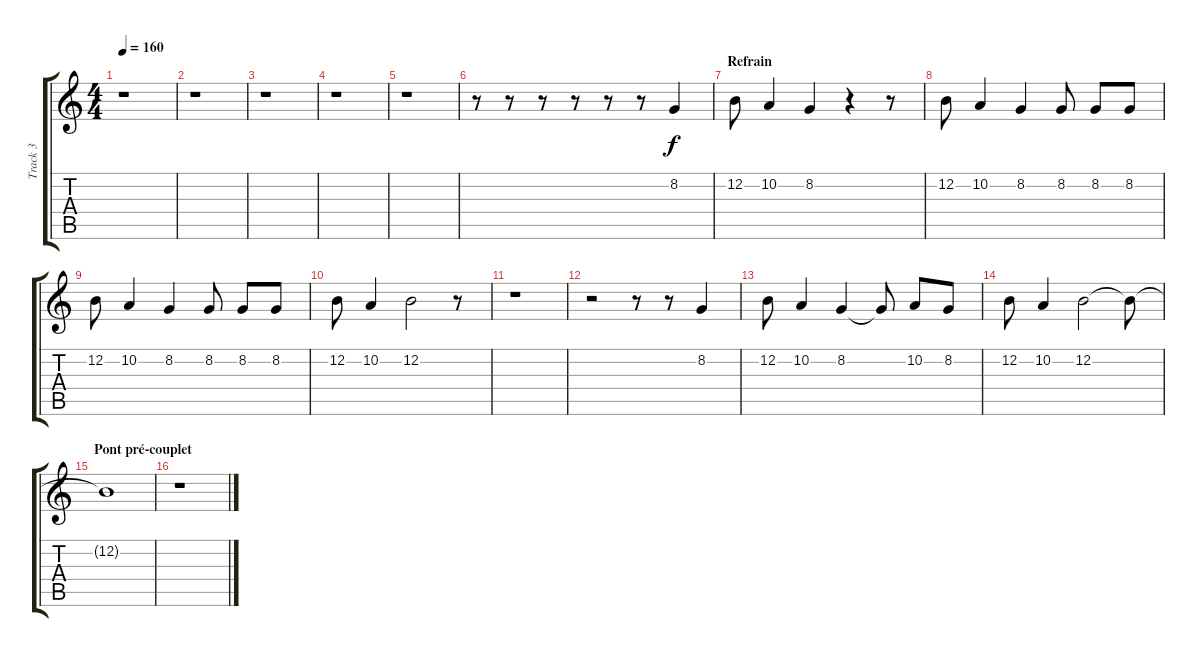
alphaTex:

\track ("Track 3" "Track 3") {instrument panflute}
\staff {score tabs}
\tuning (E4 B3 G3 D3 A2 E2) {hide}
\ts (4 4)
\tempo 160
\clef g2
\ks c
r.1{dy f} |
r.1 |
r.1 |
r.1 |
r.1 |
r.8 r.8 r.8 r.8 r.8 r.8 8.2.4 |
\section ("" "Refrain")
12.2.8 10.2.4 8.2.4 r.4 r.8 |
12.2.8 10.2.4 8.2.4 8.2.8 8.2.8 8.2.8 |
12.2.8 10.2.4 8.2.4 8.2.8 8.2.8 8.2.8 |
12.2.8 10.2.4 12.2.2 r.8 |
r.1 |
r.2 r.8 r.8 8.2.4 |
12.2.8 10.2.4 8.2.4 8.2{t}.8 10.2.8 8.2.8 |
12.2.8 10.2.4 12.2.2 12.2{t}.8 |
\section ("" "Pont pré-couplet")
12.2{t}.1 |
r.1
